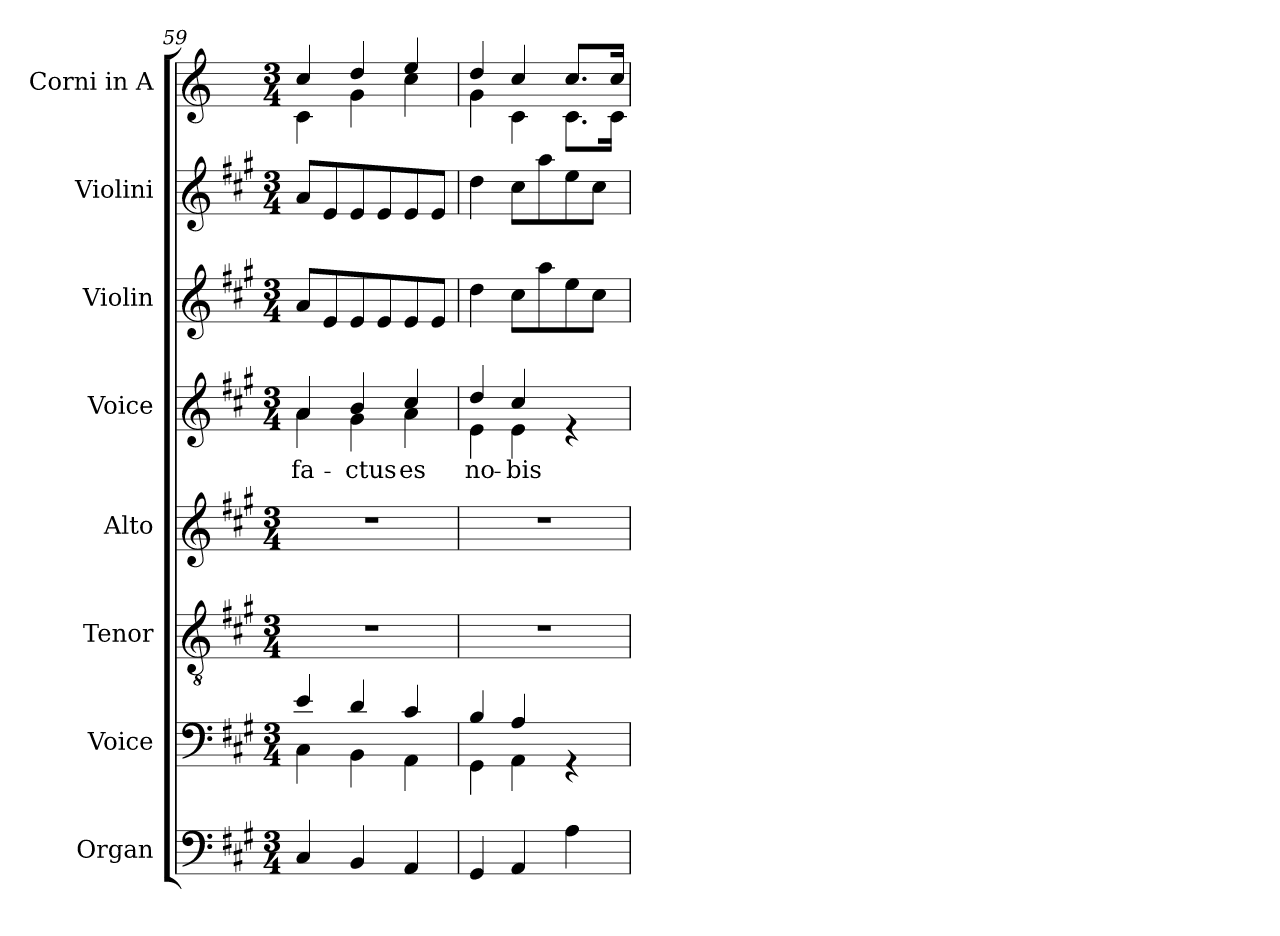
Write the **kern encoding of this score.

**kern	**kern	**kern	**kern	**kern	**text	**kern	**kern	**kern
*part8	*part7	*part6	*part5	*part4	*part4	*part3	*part2	*part1
*staff8	*staff7	*staff6	*staff5	*staff4	*staff4	*staff3	*staff2	*staff1
*I"Organ	*I"Voice	*I"Tenor	*I"Alto	*I"Voice	*	*I"Violin	*I"Violini	*I"Corni in A
*	*	*	*	*	*	*I'Vln	*I'Vln	*
*clefF4	*clefF4	*clefGv2	*clefG2	*clefG2	*	*clefG2	*clefG2	*clefG2
*	*	*	*	*	*	*	*	*ITrd2c3
*k[f#c#g#]	*k[f#c#g#]	*k[f#c#g#]	*k[f#c#g#]	*k[f#c#g#]	*	*k[f#c#g#]	*k[f#c#g#]	*k[f#c#g#]
*M3/4	*M3/4	*M3/4	*M3/4	*M3/4	*	*M3/4	*M3/4	*M3/4
=59	=59	=59	=59	=59	=59	=59	=59	=59
*	*^	*	*	*	*	*	*	*
!	!	!	!	!	!	!LO:LY:b	!	!	!
*	*	*	*	*	*^	*	*	*	*^
4C#/	4e/	4C#\	2.r	2.r	4a/	4a\	fa-	8a/L	8a/L	4a/	4A\
.	.	.	.	.	.	.	.	8e/	8e/	.	.
!	!	!	!	!	!	!	!LO:LY:b	!	!	!	!
4BB/	4d/	4BB\	.	.	4b/	4g#\	-ctus	8e/	8e/	4b/	4e\
.	.	.	.	.	.	.	.	8e/	8e/	.	.
!	!	!	!	!	!	!	!LO:LY:b	!	!	!	!
4AA/	4c#/	4AA\	.	.	4cc#/	4a\	es	8e/	8e/	4cc#/	4a\
.	.	.	.	.	.	.	.	8e/J	8e/J	.	.
=60	=60	=60	=60	=60	=60	=60	=60	=60	=60	=60	=60
!	!	!	!	!	!	!	!LO:LY:b	!	!	!	!
4GG#/	4B/	4GG#\	2.r	2.r	4dd/	4e\	no-	4dd\	4dd\	4b/	4e\
!	!	!	!	!	!	!	!LO:LY:b	!	!	!	!
4AA/	4A/	4AA\	.	.	4cc#/	4e\	-bis	8cc#\L	8cc#\L	4a/	4A\
.	.	.	.	.	.	.	.	8aa\	8aa\	.	.
4A\	4rGG	4ryy	.	.	4re	4ryy	.	8ee\	8ee\	8.a/L	8.A\L
.	.	.	.	.	.	.	.	8cc#\J	8cc#\J	.	.
.	.	.	.	.	.	.	.	.	.	16a/Jk	16A\Jk
*	*v	*v	*	*	*v	*v	*	*	*	*v	*v
=	=	=	=	=	=	=	=	=
*-	*-	*-	*-	*-	*-	*-	*-	*-
